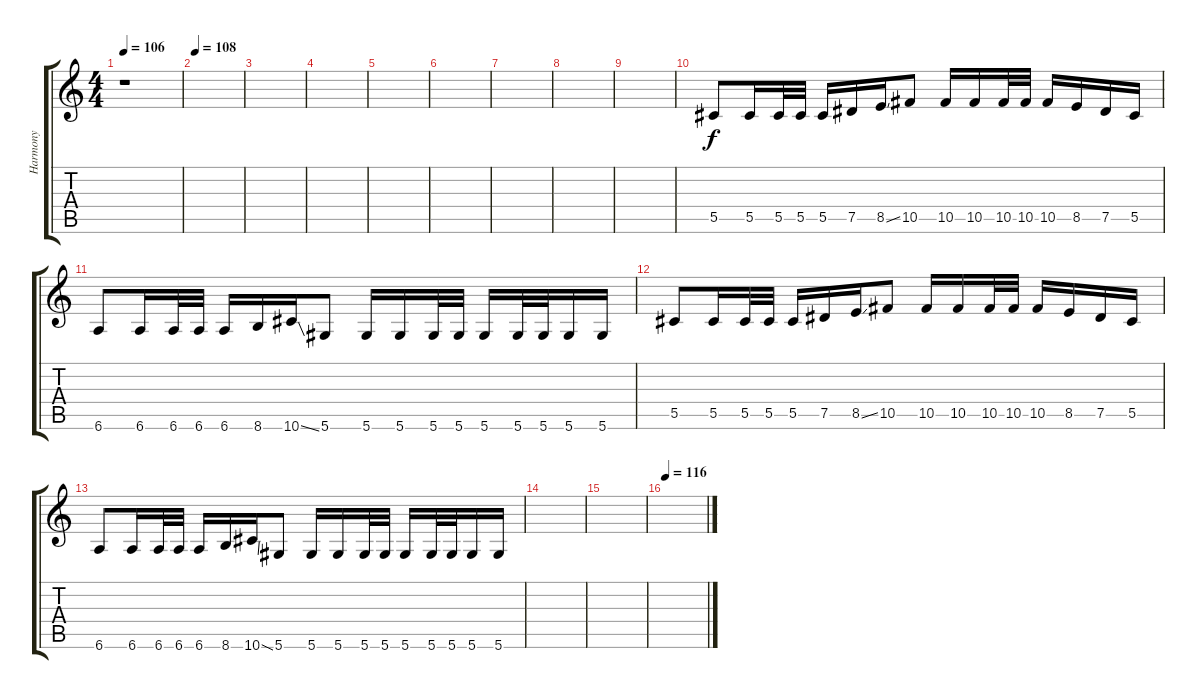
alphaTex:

\track ("Harmony" "Harmony") {instrument distortionguitar}
\staff {score tabs}
\tuning (Eb4 Bb3 Gb3 Db3 Ab2 Eb2) {hide}
\ts (4 4)
\tempo 106
\clef g2
\ks c
r.1{dy f} |
\tempo 108
|
|
|
|
|
|
|
|
5.5.8 5.5.16 5.5.32 5.5.32 5.5.16 7.5.16 8.5{ss}.16 10.5.8 10.5.16 10.5.16 10.5.32 10.5.32 10.5.16 8.5.16 7.5.16 5.5.16 |
6.6.8 6.6.16 6.6.32 6.6.32 6.6.16 8.6.16 10.6{ss}.16 5.6.8 5.6.16 5.6.16 5.6.32 5.6.32 5.6.16 5.6.32 5.6.32 5.6.16 5.6.16 |
5.5.8 5.5.16 5.5.32 5.5.32 5.5.16 7.5.16 8.5{ss}.16 10.5.8 10.5.16 10.5.16 10.5.32 10.5.32 10.5.16 8.5.16 7.5.16 5.5.16 |
6.6.8 6.6.16 6.6.32 6.6.32 6.6.16 8.6.16 10.6{ss}.16 5.6.8 5.6.16 5.6.16 5.6.32 5.6.32 5.6.16 5.6.32 5.6.32 5.6.16 5.6.16 |
|
|
\tempo 116
